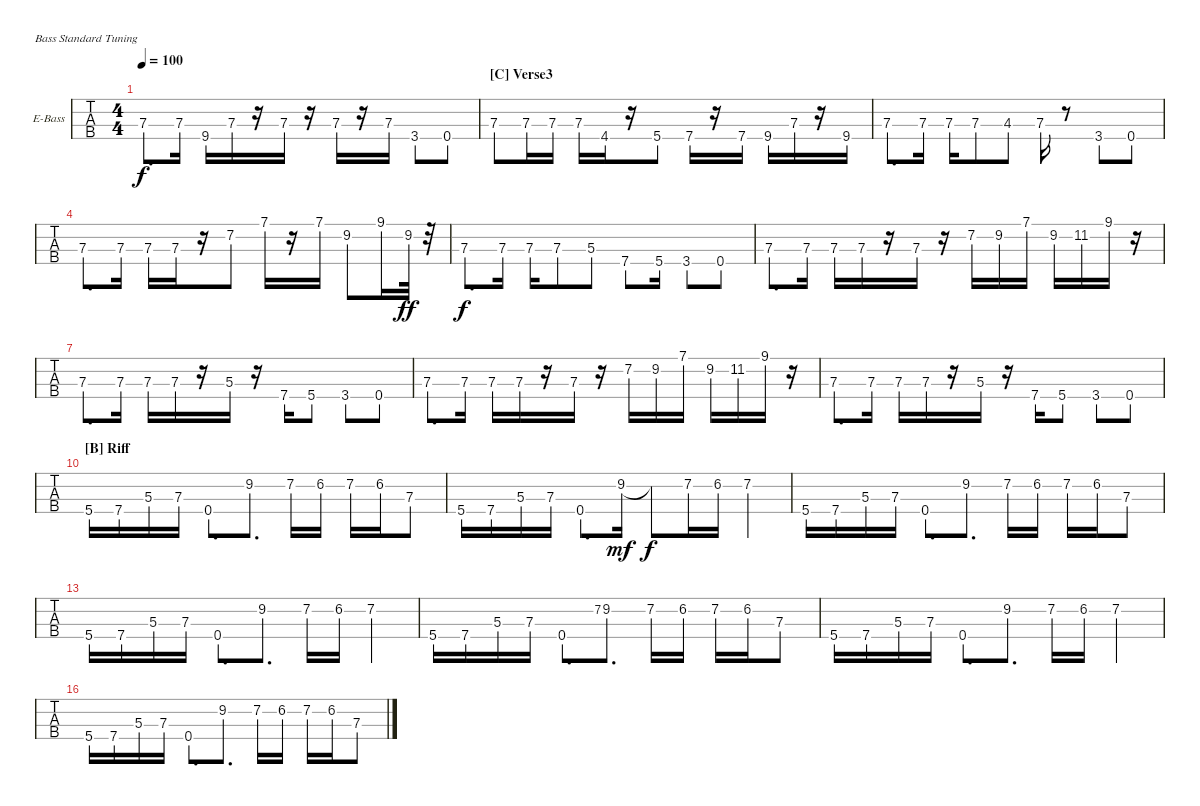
\bracketExtendMode nobrackets
\firstSystemTrackNameOrientation horizontal
\otherSystemsTrackNameOrientation horizontal
\defaultBarNumberDisplay FirstOfSystem
\track ("Bass Guitar" "E-Bass") {instrument electricbassfinger}
\staff {tabs}
\tuning (G2 D2 A1 E1)
\ts (4 4)
\scale
0.197753
\tempo 100
\accidentals auto
\clef f4
\ottava regular
\simile none
\ks c
7.3.8{d dy f} 7.3.16 9.4.16 7.3.16 r.16 7.3.16 r.16 7.3.16 r.16 7.3.16 3.4.8 0.4.8 |
\section ("C" "Verse3")
7.3.8 7.3.16 7.3.16 7.3.16 4.4.16 r.16 5.4.8 7.4.16 r.16 7.4.16 9.4.16 7.3.16 r.16 9.4.16 |
7.3.8{d} 7.3.16 7.3.16 7.3.8 4.3.8 7.3.16 r.8 3.4.8 0.4.8 |
\scale
0.397704 7.3.8{d} 7.3.16 7.3.16 7.3.16 r.16 7.2.8 7.1.16 r.16 7.1.16 9.2.8 9.1.16 9.2.32{dy ff} r.32 |
\scale
0.602147 7.3.8{d dy f} 7.3.16 7.3.16 7.3.8 5.3.8 7.4.8 5.4.16 3.4.8 0.4.8 |
\scale
0.166178 7.3.8{d} 7.3.16 7.3.16 7.3.16 r.16 7.3.16 r.16 7.2.16 9.2.16 7.1.16 9.2.16 11.2.16 9.1.16 r.16 |
\scale
0.221571 7.3.8{d} 7.3.16 7.3.16 7.3.16 r.16 5.3.16 r.16 7.4.16 5.4.8 3.4.8 0.4.8 |
\scale
0.288042 7.3.8{d} 7.3.16 7.3.16 7.3.16 r.16 7.3.16 r.16 7.2.16 9.2.16 7.1.16 9.2.16 11.2.16 9.1.16 r.16 |
\scale
0.322084 7.3.8{d} 7.3.16 7.3.16 7.3.16 r.16 5.3.16 r.16 7.4.16 5.4.8 3.4.8 0.4.8 |
\section ("B" "Riff")
5.4.16 7.4.16 5.3.16 7.3.16 0.4.8{d} 9.2.8{d} 7.2.16 6.2.16 7.2.16 6.2.16 7.3.8 |
5.4.16 7.4.16 5.3.16 7.3.16 0.4.8{d} 9.2.16{dy mf} 9.2{t}.8{dy f} 7.2.16 6.2.16 7.2.4 |
5.4.16 7.4.16 5.3.16 7.3.16 0.4.8{d} 9.2.8{d} 7.2.16 6.2.16 7.2.16 6.2.16 7.3.8 |
\scale
0.50442 5.4.16 7.4.16 5.3.16 7.3.16 0.4.8{d} 9.2.8{d} 7.2.16 6.2.16 7.2.4 |
\scale
0.494779 5.4.16 7.4.16 5.3.16 7.3.16 0.4.8{d} 7.2.8{gr} 9.2.8{d} 7.2.16 6.2.16 7.2.16 6.2.16 7.3.8 |
5.4.16 7.4.16 5.3.16 7.3.16 0.4.8{d} 9.2.8{d} 7.2.16 6.2.16 7.2.4 |
5.4.16 7.4.16 5.3.16 7.3.16 0.4.8{d} 9.2.8{d} 7.2.16 6.2.16 7.2.16 6.2.16 7.3.8
